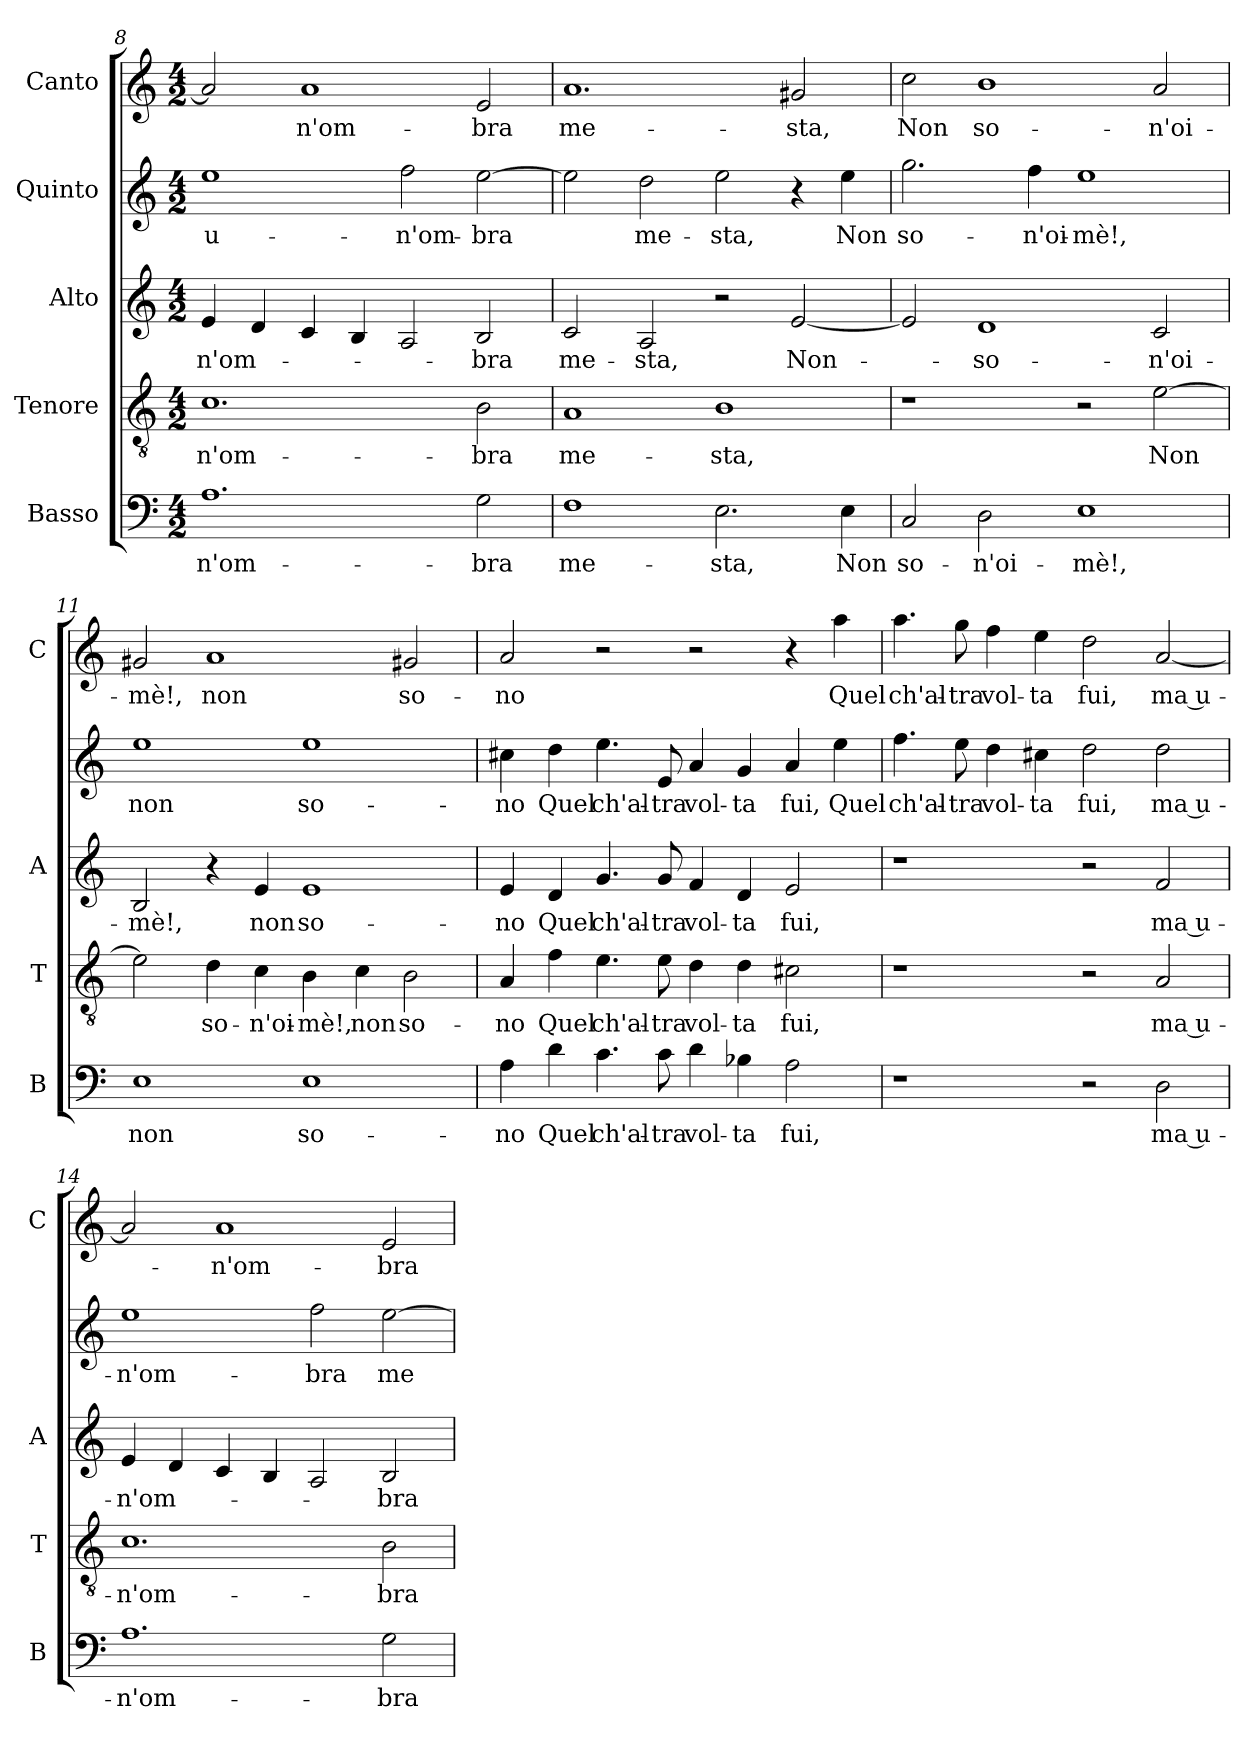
**kern	**text	**kern	**text	**kern	**text	**kern	**text	**kern	**text
*part5	*part5	*part4	*part4	*part3	*part3	*part2	*part2	*part1	*part1
*staff5	*staff5	*staff4	*staff4	*staff3	*staff3	*staff2	*staff2	*staff1	*staff1
*I"Basso	*	*I"Tenore	*	*I"Alto	*	*I"Quinto	*	*I"Canto	*
*I'B	*	*I'T	*	*I'A	*	*	*	*I'C	*
*clefF4	*	*clefGv2	*	*clefG2	*	*clefG2	*	*clefG2	*
*k[]	*	*k[]	*	*k[]	*	*k[]	*	*k[]	*
*M4/2	*	*M4/2	*	*M4/2	*	*M4/2	*	*M4/2	*
=8	=8	=8	=8	=8	=8	=8	=8	=8	=8
1.A	-n'om-	1.c	-n'om-	4e	-n'om-	1ee	u-	2a]	.
.	.	.	.	4d	.	.	.	.	.
.	.	.	.	4c	.	.	.	1a	-n'om-
.	.	.	.	4B	.	.	.	.	.
.	.	.	.	2A	.	2ff	-n'om-	.	.
2G	-bra	2B	-bra	2B	-bra	[2ee	-bra	2e	-bra
=9	=9	=9	=9	=9	=9	=9	=9	=9	=9
1F	me-	1A	me-	2c	me-	2ee]	.	1.a	me-
.	.	.	.	2A	-sta,	2dd	me-	.	.
2.E	-sta,	1B	-sta,	2r	.	2ee	-sta,	.	.
.	.	.	.	[2e	Non-	4r	.	2g#X	-sta,
4E	Non	.	.	.	.	4ee	Non	.	.
=10	=10	=10	=10	=10	=10	=10	=10	=10	=10
2C	so-	1r	.	2e]	.	2.gg	so-	2cc	Non
2D	-n'oi-	.	.	1d	-so-	.	.	1b	so-
.	.	.	.	.	.	4ff	-n'oi-	.	.
1E	-mè!,	2r	.	.	.	1ee	-mè!,	.	.
.	.	[2e	Non	2c	-n'oi-	.	.	2a	-n'oi-
=11	=11	=11	=11	=11	=11	=11	=11	=11	=11
1E	non	2e]	.	2B	-mè!,	1ee	non	2g#X	-mè!,
.	.	4d	so-	4r	.	.	.	1a	non
.	.	4c	-n'oi-	4e	non	.	.	.	.
1E	so-	4B	-mè!,	1e	so-	1ee	so-	.	.
.	.	4c	non	.	.	.	.	.	.
.	.	2B	so-	.	.	.	.	2g#X	so-
=12	=12	=12	=12	=12	=12	=12	=12	=12	=12
4A	-no	4A	-no	4e	-no	4cc#X	-no	2a	-no
4d	Quel	4f	Quel	4d	Quel	4dd	Quel	.	.
4.c	ch'al-	4.e	ch'al-	4.g	ch'al-	4.ee	ch'al-	2r	.
8c	-tra	8e	-tra	8g	-tra	8e	-tra	.	.
4d	vol-	4d	vol-	4f	vol-	4a	vol-	2r	.
4B-X	-ta	4d	-ta	4d	-ta	4g	-ta	.	.
2A	fui,	2c#X	fui,	2e	fui,	4a	fui,	4r	.
.	.	.	.	.	.	4ee	Quel	4aa	Quel
=13	=13	=13	=13	=13	=13	=13	=13	=13	=13
1r	.	1r	.	1r	.	4.ff	ch'al-	4.aa	ch'al-
.	.	.	.	.	.	8ee	-tra	8gg	-tra
.	.	.	.	.	.	4dd	vol-	4ff	vol-
.	.	.	.	.	.	4cc#X	-ta	4ee	-ta
2r	.	2r	.	2r	.	2dd	fui,	2dd	fui,
2D	ma u-	2A	ma u-	2f	ma u-	2dd	ma u-	[2a	ma u-
=14	=14	=14	=14	=14	=14	=14	=14	=14	=14
1.A	-n'om-	1.c	-n'om-	4e	-n'om-	1ee	-n'om-	2a]	.
.	.	.	.	4d	.	.	.	.	.
.	.	.	.	4c	.	.	.	1a	-n'om-
.	.	.	.	4B	.	.	.	.	.
.	.	.	.	2A	.	2ff	-bra	.	.
2G	-bra	2B	-bra	2B	-bra	[2ee	me-	2e	-bra
=	=	=	=	=	=	=	=	=	=
*-	*-	*-	*-	*-	*-	*-	*-	*-	*-
